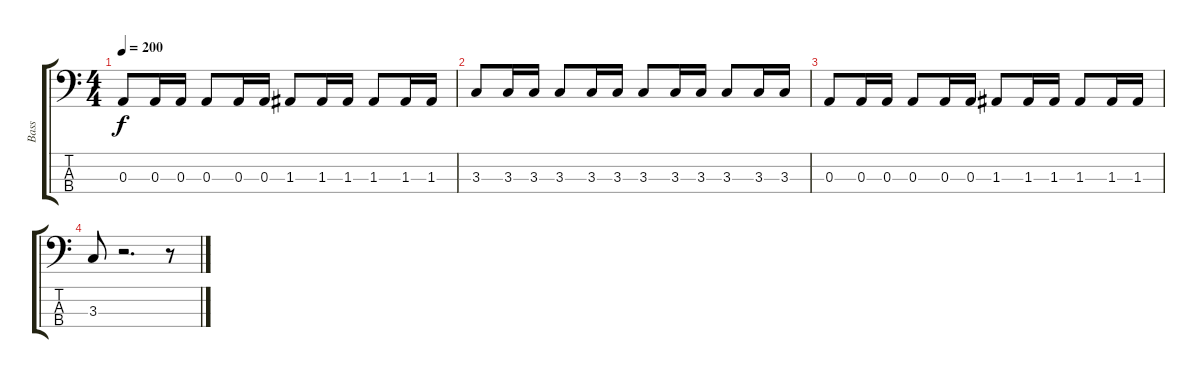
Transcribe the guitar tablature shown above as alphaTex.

\track ("Bass" "Bass") {instrument electricbasspick}
\staff {score tabs}
\tuning (G2 D2 A1 E1) {hide}
\ts (4 4)
\tempo 200
\clef f4
\ks c
0.3.8{dy f} 0.3.16 0.3.16 0.3.8 0.3.16 0.3.16 1.3.8 1.3.16 1.3.16 1.3.8 1.3.16 1.3.16 |
3.3.8 3.3.16 3.3.16 3.3.8 3.3.16 3.3.16 3.3.8 3.3.16 3.3.16 3.3.8 3.3.16 3.3.16 |
0.3.8 0.3.16 0.3.16 0.3.8 0.3.16 0.3.16 1.3.8 1.3.16 1.3.16 1.3.8 1.3.16 1.3.16 |
3.3.8 r.2{d} r.8
